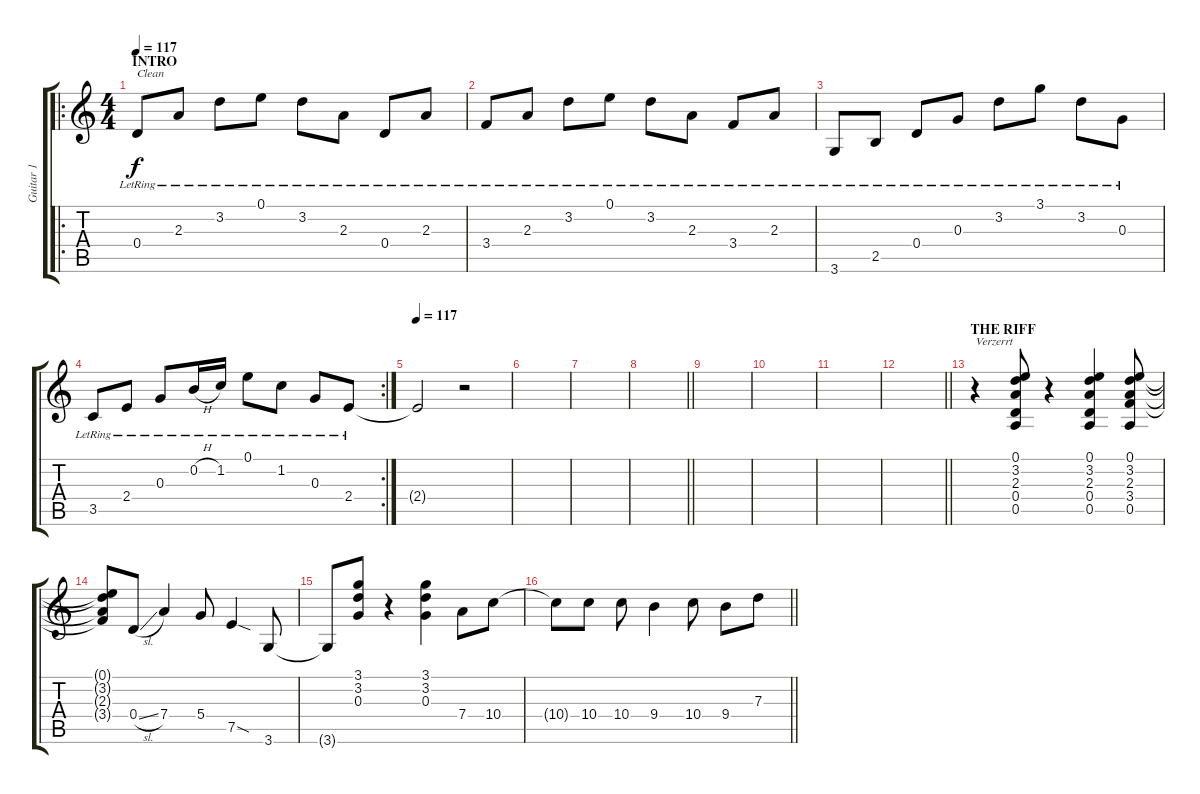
\track ("Guitar 1" "Guitar 1") {instrument distortionguitar}
\staff {score tabs}
\tuning (E4 B3 G3 D3 A2 E2) {hide}
\ro
\ts (4 4)
\section ("" "INTRO")
\tempo 117
\tempo 102
\tempo 117
\clef g2
\ks c
0.4{lr}.8{txt "Clean" dy f instrument acousticguitarsteel} 2.3{lr}.8 3.2{lr}.8 0.1{lr}.8 3.2{lr}.8 2.3{lr}.8 0.4{lr}.8 2.3{lr}.8 |
3.4{lr}.8 2.3{lr}.8 3.2{lr}.8 0.1{lr}.8 3.2{lr}.8 2.3{lr}.8 3.4{lr}.8 2.3{lr}.8 |
3.6{lr}.8 2.5{lr}.8 0.4{lr}.8 0.3{lr}.8 3.2{lr}.8 3.1{lr}.8 3.2{lr}.8 0.3{lr}.8 |
\rc 2
3.5{lr}.8 2.4{lr}.8 0.3{lr}.8 0.2{h lr}.16 1.2{lr}.16 0.1{lr}.8 1.2{lr}.8 0.3{lr}.8 2.4{lr}.8 |
\tempo 117
2.4{t}.2 r.2 |
|
|
\barLineRight lightlight
|
|
|
|
\barLineRight lightlight
|
\section ("" "THE RIFF")
r.4{txt "Verzerrt" instrument distortionguitar} (0.1 3.2 2.3 0.4 0.5).8 r.4 (0.1 3.2 2.3 0.4 0.5).4 (0.1 3.2 2.3 3.4 0.5).8 |
(0.1{t} 3.2{t} 2.3{t} 3.4{t}).8 0.4{sl}.8 7.4.4 5.4.8 7.5{sod}.4 3.6.8 |
3.6{t}.8 (3.1 3.2 0.3).8 r.4 (3.1 3.2 0.3).4 7.4.8 10.4.8 |
\barLineRight lightlight
10.4{t}.8 10.4.8 10.4.8 9.4.4 10.4.8 9.4.8 7.3.8
